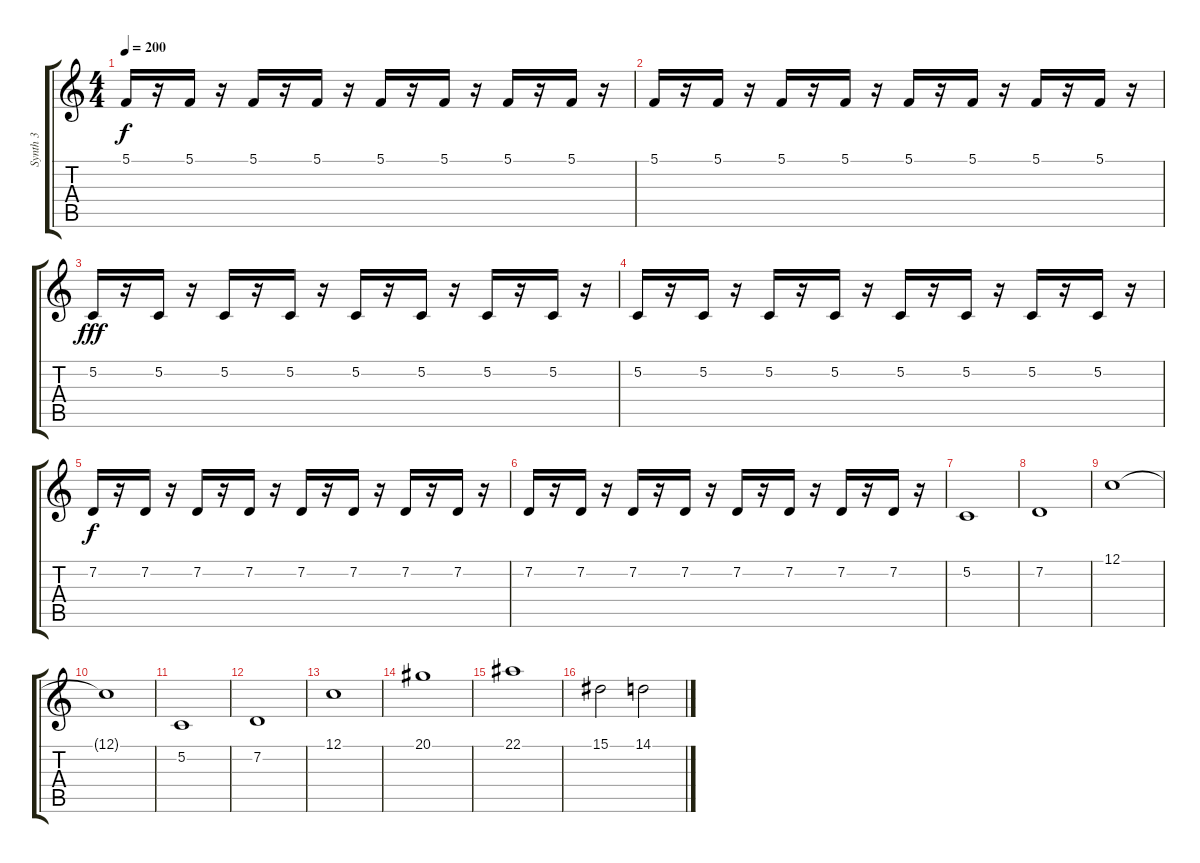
\track ("Synth 3" "Synth 3") {instrument synthstrings1}
\staff {score tabs}
\tuning (C4 G3 Eb3 Bb2 F2 C2) {hide}
\ts (4 4)
\tempo 200
\clef g2
\ks c
5.1.16{dy f} r.16 5.1.16 r.16 5.1.16 r.16 5.1.16 r.16 5.1.16 r.16 5.1.16 r.16 5.1.16 r.16 5.1.16 r.16 |
5.1.16 r.16 5.1.16 r.16 5.1.16 r.16 5.1.16 r.16 5.1.16 r.16 5.1.16 r.16 5.1.16 r.16 5.1.16 r.16 |
5.2.16{dy fff} r.16 5.2.16 r.16 5.2.16 r.16 5.2.16 r.16 5.2.16 r.16 5.2.16 r.16 5.2.16 r.16 5.2.16 r.16 |
5.2.16 r.16 5.2.16 r.16 5.2.16 r.16 5.2.16 r.16 5.2.16 r.16 5.2.16 r.16 5.2.16 r.16 5.2.16 r.16 |
7.2.16{dy f} r.16 7.2.16 r.16 7.2.16 r.16 7.2.16 r.16 7.2.16 r.16 7.2.16 r.16 7.2.16 r.16 7.2.16 r.16 |
7.2.16 r.16 7.2.16 r.16 7.2.16 r.16 7.2.16 r.16 7.2.16 r.16 7.2.16 r.16 7.2.16 r.16 7.2.16 r.16 |
5.2.1 |
7.2.1 |
12.1.1 |
12.1{t}.1 |
5.2.1 |
7.2.1 |
12.1.1 |
20.1.1 |
22.1.1 |
15.1.2 14.1.2
